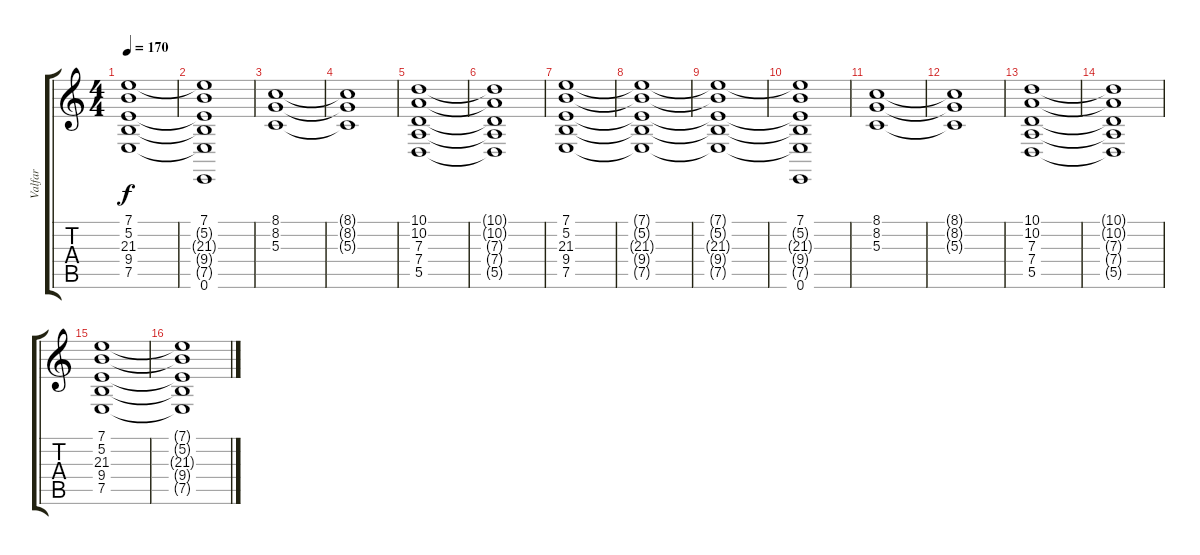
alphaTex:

\track ("Valfar" "Valfar") {instrument synthstrings1}
\staff {score tabs}
\tuning (E4 B3 G3 D3 A2 E2) {hide}
\ts (4 4)
\tempo 170
\clef g2
\ks c
(7.1{t} 5.2{t} 21.3{t} 9.4{t} 7.5{t}).1{dy f} |
(7.1 5.2{t} 21.3{t} 9.4{t} 7.5{t} 0.6).1 |
(8.1 8.2 5.3).1 |
(8.1{t} 8.2{t} 5.3{t}).1 |
(10.1 10.2 7.3 7.4 5.5).1 |
(10.1{t} 10.2{t} 7.3{t} 7.4{t} 5.5{t}).1 |
(7.1 5.2 21.3 9.4 7.5).1 |
(7.1{t} 5.2{t} 21.3{t} 9.4{t} 7.5{t}).1 |
(7.1{t} 5.2{t} 21.3{t} 9.4{t} 7.5{t}).1 |
(7.1 5.2{t} 21.3{t} 9.4{t} 7.5{t} 0.6).1 |
(8.1 8.2 5.3).1 |
(8.1{t} 8.2{t} 5.3{t}).1 |
(10.1 10.2 7.3 7.4 5.5).1 |
(10.1{t} 10.2{t} 7.3{t} 7.4{t} 5.5{t}).1 |
(7.1 5.2 21.3 9.4 7.5).1 |
(7.1{t} 5.2{t} 21.3{t} 9.4{t} 7.5{t}).1
